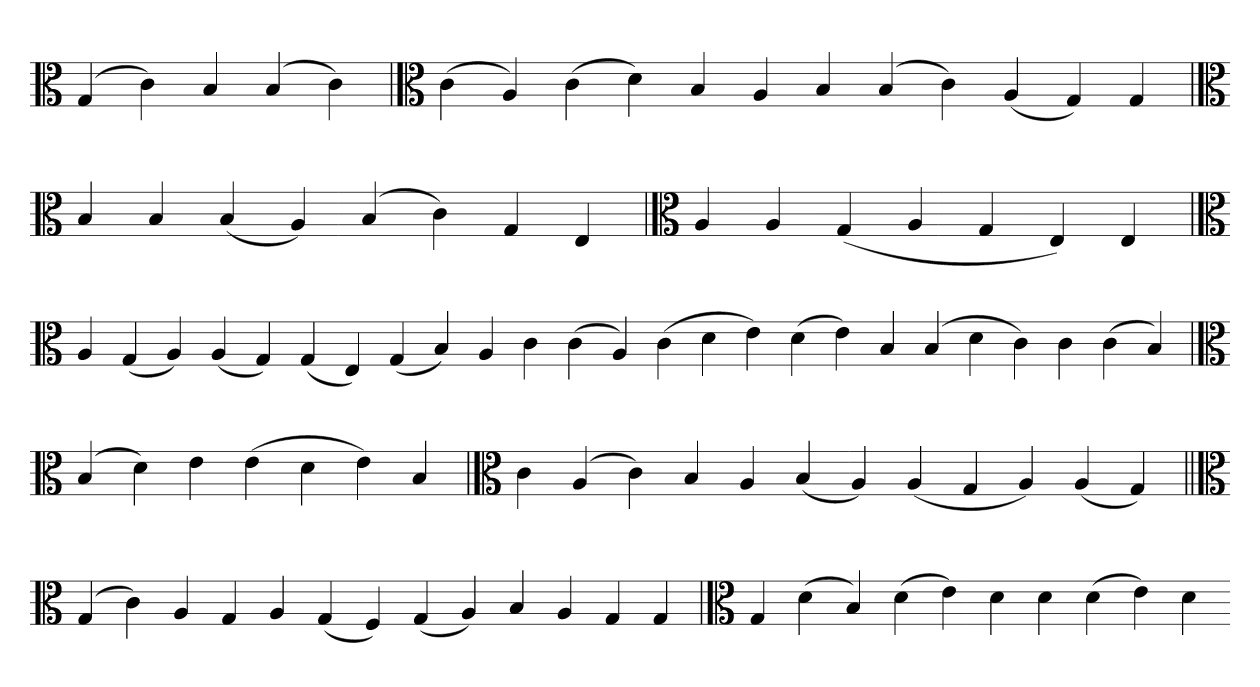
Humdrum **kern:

**kern
*part1
*staff1
*clefC3
=
(4G
4c)
4B
(4B
4c)
=`
*clefC3
(4c
4A)
(4c
4d)
4B
4A
4B
(4B
4c)
(4A
4G)
4G
=`
*clefC3
4B
4B
(4B
4A)
(4B
4c)
4G
4E
=`
*clefC3
4A
4A
(4G
4A
4G
4E)
4E
='
*clefC3
4A
(4G
4A)
(4A
4G)
(4G
4E)
(4G
4B)
4A
4c
(4c
4A)
(4c
4d
4e)
(4d
4e)
4B
(4B
4d
4c)
4c
(4c
4B)
='
*clefC3
(4B
4d)
4e
(4e
4d
4e)
4B
=`
*clefC3
4c
(4A
4c)
4B
4A
(4B
4A)
(4A
4G
4A)
(4A
4G)
=||
*clefC3
(4G
4c)
4A
4G
4A
(4G
4F)
(4G
4A)
4B
4A
4G
4G
='
*clefC3
4G
(4d
4B)
(4d
4e)
4d
4d
(4d
4e)
4d
=-
*-
